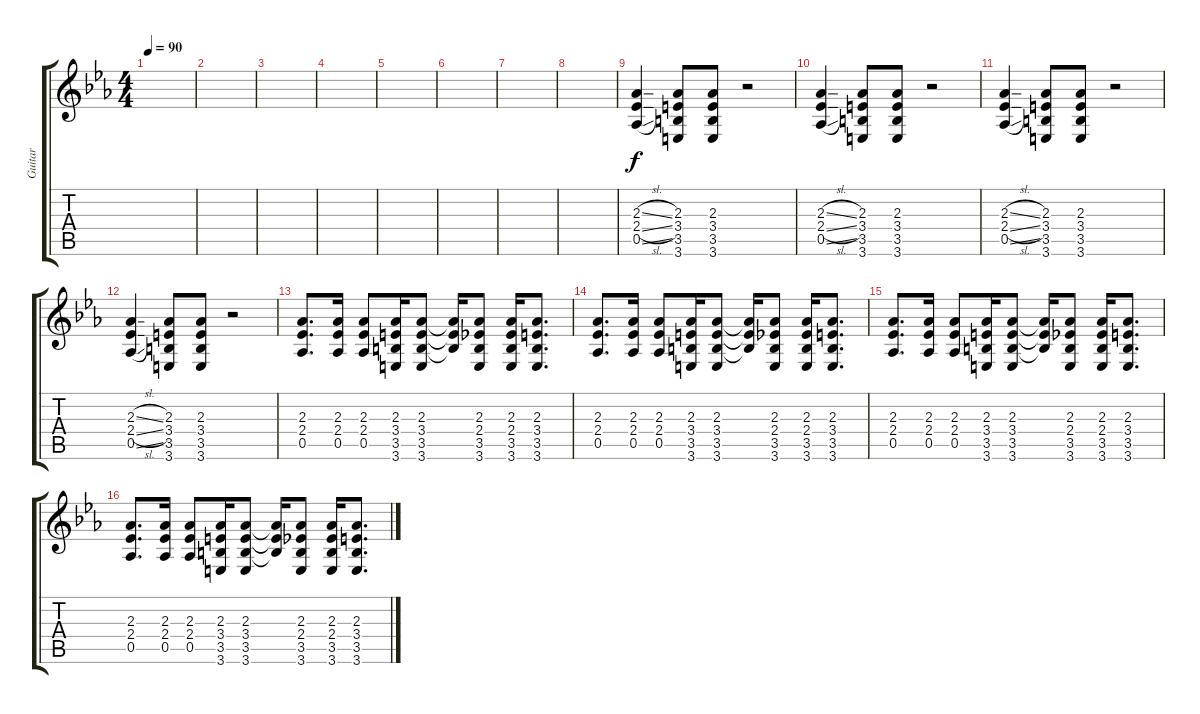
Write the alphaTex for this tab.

\track ("Guitar" "Guitar") {instrument distortionguitar}
\staff {score tabs}
\tuning (Eb4 Bb3 Gb3 Db3 Ab2 Db2) {hide}
\ts (4 4)
\tempo 90
\clef g2
\ks cminor
|
|
|
|
|
|
|
|
(2.3{sl} 2.4{sl} 0.5{sl}).4 (2.3 3.4 3.5 3.6).8 (2.3 3.4 3.5 3.6).8 r.2 |
(2.3{sl} 2.4{sl} 0.5{sl}).4 (2.3 3.4 3.5 3.6).8 (2.3 3.4 3.5 3.6).8 r.2 |
(2.3{sl} 2.4{sl} 0.5{sl}).4 (2.3 3.4 3.5 3.6).8 (2.3 3.4 3.5 3.6).8 r.2 |
(2.3{sl} 2.4{sl} 0.5{sl}).4 (2.3 3.4 3.5 3.6).8 (2.3 3.4 3.5 3.6).8 r.2 |
(2.3 2.4 0.5).8{d} (2.3 2.4 0.5).16 (2.3 2.4 0.5).8 (2.3 3.4 3.5 3.6).16 (2.3 3.4 3.5 3.6).8 (2.3{t} 3.4{t} 3.5{t}).16 (2.3 2.4 3.5 3.6).8 (2.3 2.4 3.5 3.6).16 (2.3 3.4 3.5 3.6).8{d} |
(2.3 2.4 0.5).8{d} (2.3 2.4 0.5).16 (2.3 2.4 0.5).8 (2.3 3.4 3.5 3.6).16 (2.3 3.4 3.5 3.6).8 (2.3{t} 3.4{t} 3.5{t}).16 (2.3 2.4 3.5 3.6).8 (2.3 2.4 3.5 3.6).16 (2.3 3.4 3.5 3.6).8{d} |
(2.3 2.4 0.5).8{d} (2.3 2.4 0.5).16 (2.3 2.4 0.5).8 (2.3 3.4 3.5 3.6).16 (2.3 3.4 3.5 3.6).8 (2.3{t} 3.4{t} 3.5{t}).16 (2.3 2.4 3.5 3.6).8 (2.3 2.4 3.5 3.6).16 (2.3 3.4 3.5 3.6).8{d} |
(2.3 2.4 0.5).8{d} (2.3 2.4 0.5).16 (2.3 2.4 0.5).8 (2.3 3.4 3.5 3.6).16 (2.3 3.4 3.5 3.6).8 (2.3{t} 3.4{t} 3.5{t}).16 (2.3 2.4 3.5 3.6).8 (2.3 2.4 3.5 3.6).16 (2.3 3.4 3.5 3.6).8{d}
